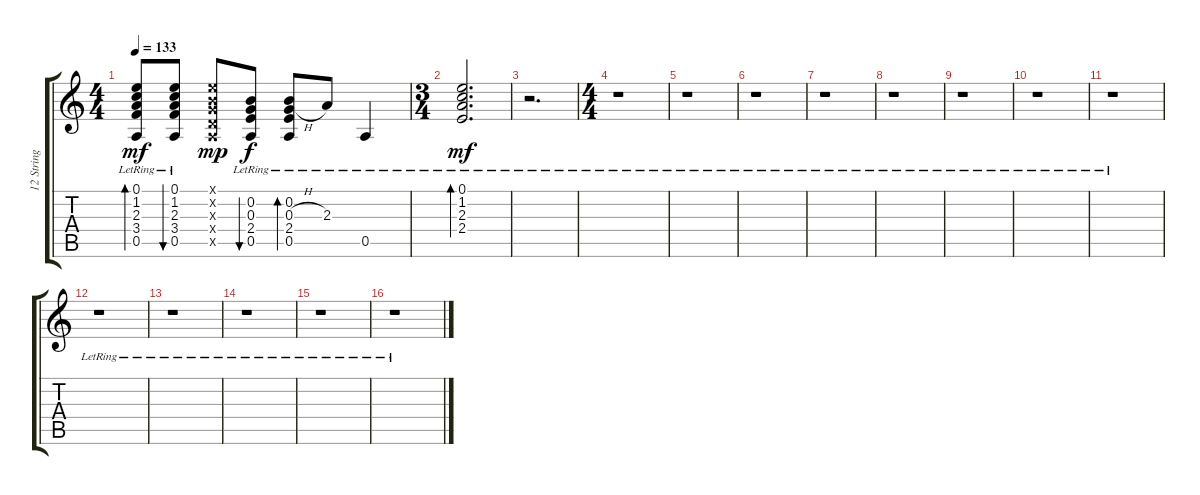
\track ("12 String" "12 String") {instrument acousticguitarsteel}
\staff {score tabs}
\tuning (E4 B3 G3 D3 A2 E2) {hide}
\ts (4 4)
\tempo 133
\clef g2
\ks c
(0.1{lr} 1.2{lr} 2.3{lr} 3.4{lr} 0.5{lr}).8{bd 60 dy mf} (0.1{lr} 1.2{lr} 2.3{lr} 3.4{lr} 0.5{lr}).8{bu 60} (0.1{x} 0.2{x} 0.3{x} 0.4{x} 0.5{x}).8{dy mp} (0.2{lr} 0.3{lr} 2.4{lr} 0.5{lr}).8{bu 60 dy f} (0.2{lr} 0.3{h lr} 2.4{lr} 0.5{lr}).8{bd 60} 2.3{lr}.8 0.5{lr}.4 |
\ts (3 4)
(0.1{lr} 1.2{lr} 2.3{lr} 2.4{lr}).2{d bd 60 dy mf} |
r.2{d} |
\ts (4 4)
r.1 |
r.1 |
r.1 |
r.1 |
r.1 |
r.1 |
r.1 |
r.1 |
r.1 |
r.1 |
r.1 |
r.1 |
r.1
